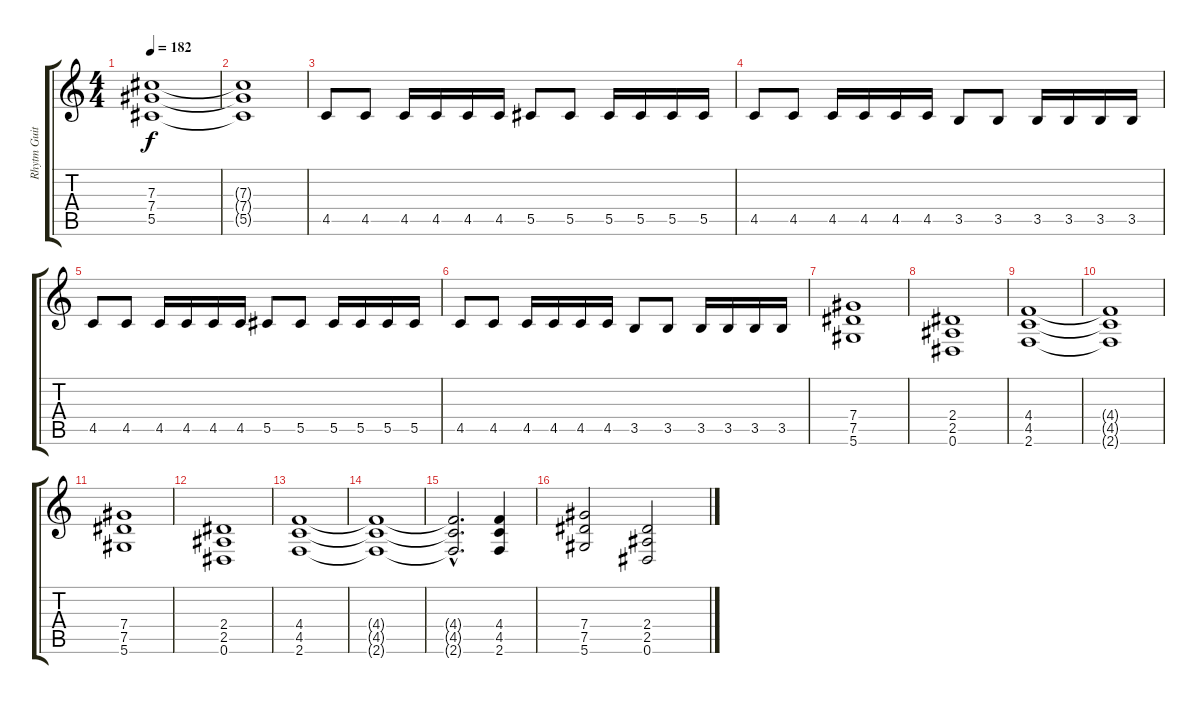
\track ("Rhytm Guitar" "Rhytm Guit") {instrument distortionguitar}
\staff {score tabs}
\tuning (Eb4 Bb3 Gb3 Db3 Ab2 Eb2) {hide}
\ts (4 4)
\tempo 182
\clef g2
\ks c
(7.3{t} 7.4{t} 5.5{t}).1{dy f} |
(7.3{t} 7.4{t} 5.5{t}).1 |
4.5.8 4.5.8 4.5.16 4.5.16 4.5.16 4.5.16 5.5.8 5.5.8 5.5.16 5.5.16 5.5.16 5.5.16 |
4.5.8 4.5.8 4.5.16 4.5.16 4.5.16 4.5.16 3.5.8 3.5.8 3.5.16 3.5.16 3.5.16 3.5.16 |
4.5.8 4.5.8 4.5.16 4.5.16 4.5.16 4.5.16 5.5.8 5.5.8 5.5.16 5.5.16 5.5.16 5.5.16 |
4.5.8 4.5.8 4.5.16 4.5.16 4.5.16 4.5.16 3.5.8 3.5.8 3.5.16 3.5.16 3.5.16 3.5.16 |
(7.4 7.5 5.6).1 |
(2.4 2.5 0.6).1 |
(4.4 4.5 2.6).1 |
(4.4{t} 4.5{t} 2.6{t}).1 |
(7.4 7.5 5.6).1 |
(2.4 2.5 0.6).1 |
(4.4 4.5 2.6).1 |
(4.4{t} 4.5{t} 2.6{t}).1 |
(4.4{hac t} 4.5{hac t} 2.6{hac t}).2{d} (4.4 4.5 2.6).4 |
(7.4 7.5 5.6).2 (2.4 2.5 0.6).2
